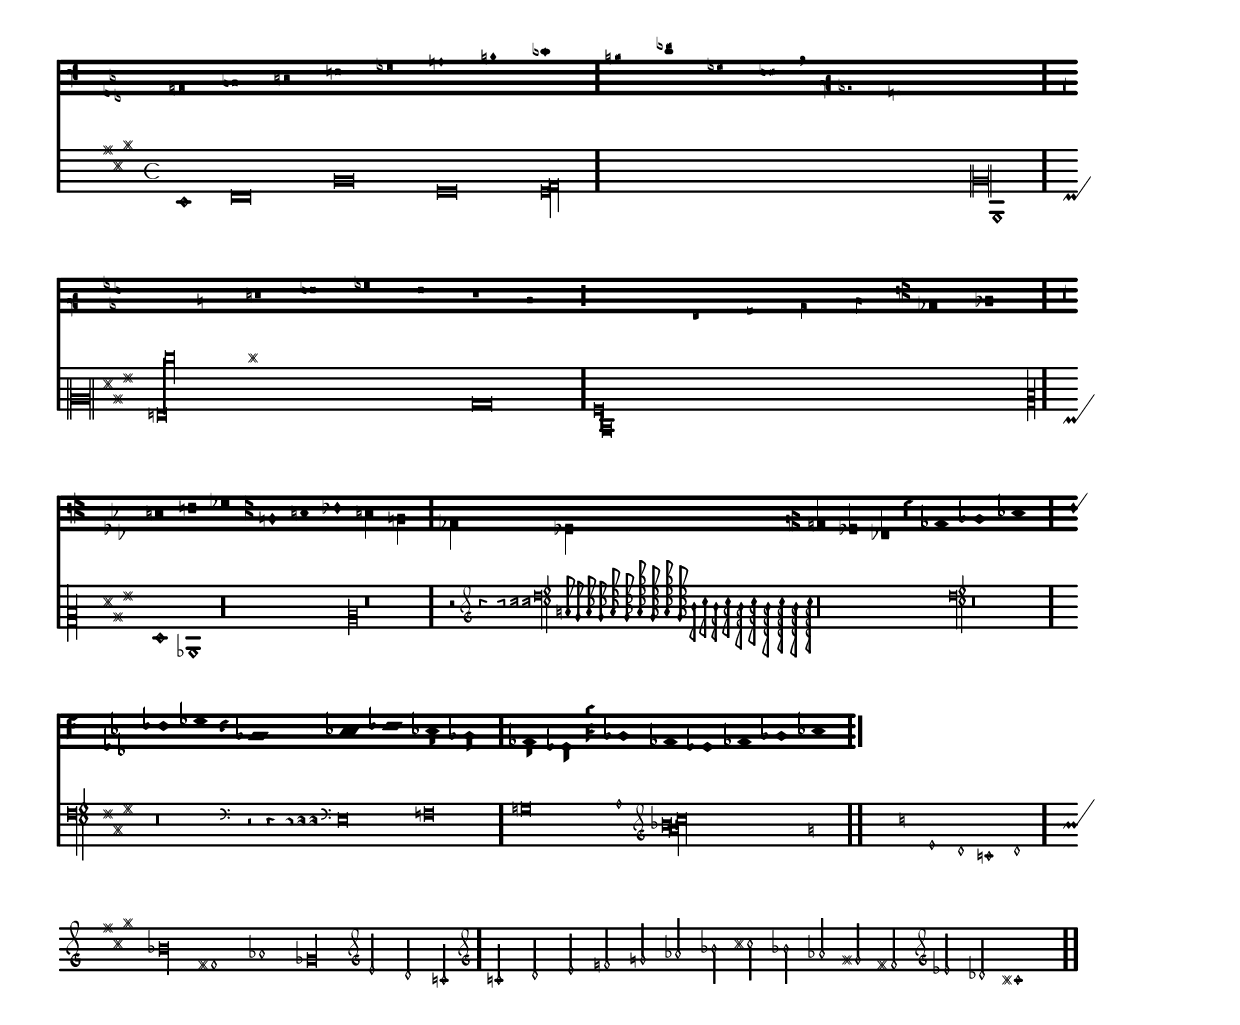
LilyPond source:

%% Do not edit this file; it is auto-generated from LSR http://lsr.dsi.unimi.it
%% This file is in the public domain.
\version "2.11.62"

\header {
  lsrtags = "ancient-notation"

  texidoces = "
Aquí se muestran muchos (¿o quizá todos?) de los símbolos que
están contemplados por la capacidad de LilyPond para la música
antigua.
"

  doctitlees = "Tipografía de música antigua"

  texidoc = "
Here are shown many (all?) of the symbols that are included in
LilyPond's support of ancient notation.



"
  doctitle = "Ancient fonts"
} % begin verbatim
upperStaff = \context GregorianStaff = "upperStaff" <<
  \context GregorianVoice <<
    \set Score.timing = ##f
%   \set Score.forceAccidental = ##t %%%%%%%% FIXME: what happened to this property?

    \override Staff.StaffSymbol  #'line-count = #4

     \transpose c c {
	\override Staff.KeySignature #'glyph-name-alist = #alteration-vaticana-glyph-name-alist
	\override Staff.Accidental #'glyph-name-alist = #alteration-vaticana-glyph-name-alist
	\override NoteHead  #'style = #'vaticana.punctum
	\key es \major
	\clef "vaticana-fa2"
	c!1 des! e! f! ges!

	\override NoteHead  #'style = #'vaticana.inclinatum
	a! b! ces'
	\override Staff.BarLine  #'bar-size = #3.0 \bar "|"
%	\break % 1 (8*1)

	\override NoteHead  #'style = #'vaticana.quilisma
	b! des'! ges! fes!
	\breathe
	\clef "vaticana-fa1"
	\override NoteHead  #'style = #'vaticana.plica
	es d
	\override NoteHead  #'style = #'vaticana.reverse-plica
	c d
	\override Staff.BarLine  #'bar-size = #3.0 \bar "|"
%	\break %2 (8*1)

	\override NoteHead  #'style = #'vaticana.punctum-cavum
	es f
	\override NoteHead  #'style = #'vaticana.lpes
	g as
	\override NoteHead  #'style = #'vaticana.upes
	bes as
	\override NoteHead  #'style = #'vaticana.vupes
	g f
	\override NoteHead  #'style = #'vaticana.linea-punctum
	\override Staff.BarLine  #'bar-size = #2.0 \bar "|"
%	\break % 3 (8*1)

	es d
	\override NoteHead  #'style = #'vaticana.epiphonus
	c d
	\override NoteHead  #'style = #'vaticana.cephalicus
	es f

	\override Staff.KeySignature #'glyph-name-alist = #alteration-medicaea-glyph-name-alist
	\override Staff.Accidental #'glyph-name-alist = #alteration-medicaea-glyph-name-alist
	\override Staff.Custos  #'style = #'medicaea
	\override NoteHead  #'style = #'medicaea.punctum
	\clef "medicaea-fa2"
	ces! des!
	\override Staff.BarLine  #'bar-size = #3.0 \bar "|"
%	\break % 4 (8*1)

	e! f! ges!
	\clef "medicaea-do2"
	\override NoteHead  #'style = #'medicaea.inclinatum
	a! b! ces'!
	\override NoteHead  #'style = #'medicaea.virga
	b! a!
	\override Staff.BarLine  #'bar-size = #3.0 \bar "|"
%	\break % 5 (8*1)

	ges! fes!
	\clef "medicaea-fa1"
	\override NoteHead  #'style = #'medicaea.rvirga
	e! des! ces!

	\override Staff.KeySignature #'glyph-name-alist = #alteration-hufnagel-glyph-name-alist
	\override Staff.Accidental #'glyph-name-alist = #alteration-hufnagel-glyph-name-alist
	\override Staff.Custos  #'style = #'hufnagel
	\override NoteHead  #'style = #'hufnagel.punctum
	\clef "hufnagel-fa2"
	ces! des! es!
	\override Staff.BarLine  #'bar-size = #3.0 \bar "|"
%	\break % 6 (8*1)

	fes! ges!
	\clef "hufnagel-do2"
	\override NoteHead  #'style = #'hufnagel.lpes
	as! bes! ces'!
	\override NoteHead  #'style = #'hufnagel.virga
	bes! as!
	\override Staff.BarLine  #'bar-size = #3.0 \bar "|"
%	\break % 7 (8*1)

	ges! fes!
	\clef "hufnagel-do-fa"
	\override NoteHead  #'style = #'hufnagel.punctum
	es! des! ces! des! es! fes!
	\bar "||"
%	\break % 8 (8*1)

	s32*1
%	\break % 12 (32*1)
    }
  >>
>>

lowerStaff = \context MensuralStaff = "lowerStaff" <<
  \context MensuralVoice <<
    
    % this is broken until further notice -- see refman
    % \override Staff.StaffSymbol  #'line-count = #5
    \applyOutput #'Staff #(outputproperty-compatibility (make-type-checker 'staff-symbol-interface) 'line-count 5)

     \transpose c c {
	\set autoBeaming = ##f
	\override NoteHead  #'style = #'neomensural
	\override Rest  #'style = #'neomensural
	\key a \major

% FIXME: lily crashes on some (invalid?) ligatures with:
%   ERROR: In procedure gh_scm2int:
%   ERROR: Wrong type argument in position 1: ()

% FIXME: lily emits "Programming error: Infinity or NaN encountered"
% on many ligatures such as BB.

	cis'1 d'\breve gis'\breve e'\breve \[ e'\longa fis'\longa \]
	\set Staff.forceClef = ##t
	\clef "neomensural-c2"
	cis1
	\bar "|"
%	\break % 2 (16*1)

	\[ g\breve dis''\longa \]
	b\breve \[ a\longa d\longa \]
	\clef "petrucci-c2"
%	\break % 4 (16*1)

	fis1 ces1
	\clef "petrucci-c2"
	r\longa
	\set Staff.forceClef = ##t
	\clef "mensural-c2"
	r\breve
	\bar "|"
%	\break % 5 (8*1)

	r2
	\clef "mensural-g"
	r4 r8 r16 r16
	\override NoteHead  #'style = #'mensural
	\override Stem  #'flag-style = #'mensural
	\override Stem  #'thickness = #1.0
	\override Rest  #'style = #'mensural
	\clef "petrucci-f"
	c8 b, c16 b, c32 b, c64 b, c64 b,
	d8 e  d16 e  d32 e  d64 e  d64 e
	r\longa
	\set Staff.forceClef = ##t
	\clef "petrucci-f"
	r\breve
	\bar "|"
%	\break % 6 (8*1)

	r\breve 
	\clef "mensural-f"
	% FIXME: must set Stem flag-style to #'neomensural to avoid
	% segmentation fault on r8/r16/r32.  (Strange: what has
	% Stem flag-style to do with mensural rests?)
	\override Stem  #'flag-style = #'neomensural
	% FIXME: produces warnings about "flag `neomensurald4' (or 3) not found".
	r2 r4 r8 r16 r16
	\override Stem  #'flag-style = #'mensural
	\set Staff.forceClef = ##t
	\clef "mensural-f"
	e\breve f g a1
	\clef "mensural-g"
%	\break % 7 (8*1)

	\[ bes'!\longa a'!\longa c''!\longa \]
	e'1 d' c' d' \bar "|"
	\bar "|"
%	\break % 9 (16*1)

	bes'!\longa fis'!1 as'!1 ges'!\longa % lig
	\set Staff.forceClef = ##t
	\clef "mensural-g"
	e'2 d' c' \bar "|"
%	\break % 11 (16*1)

	\set Staff.forceClef = ##t
	\clef "petrucci-g"
	c'2 d' e' f'
	\clef "petrucci-g"
	g' as'! bes'! cis''!
	bes'! as'! gis'! fis'!
	\set Staff.forceClef = ##t
	\clef "mensural-g"
	es'! des'! cis'!1 \bar "||"
%	\break % 12 (8*1)
    }
  >>
>>

\paper {
	line-thickness = #(/ staff-space 5.0)
}

\score {
    \context Score <<
	\upperStaff
	\lowerStaff
    >>
    \layout {
% do we want to keep these settings? -gp
	line-width = 17.25\cm
	textheight = 26.0\cm
	indent = 0.0
	\context {
	    \Score
	    \accepts MensuralStaff
	    \accepts GregorianStaff
%	    timing = ##f %%%%%%%% FIXME: this has no effect
	}
	\context {
	    \Voice
	    \name MensuralVoice
	    \alias Voice
	    \remove Ligature_bracket_engraver
	    \consists Mensural_ligature_engraver
	    \override NoteHead #'style = #'mensural
%	    \override Stem #'flag-style = #'mensural %%%%%%%% FIXME: this core dumps
	    \override Stem #'thickness = #1.0
	    \override Rest #'style = #'mensural
	    autoBeaming = ##f
	}
	\context {
	    \Voice
	    \name GregorianVoice
	    \alias Voice
	    \remove Ligature_bracket_engraver
%	    \consists Gregorian_ligature_engraver %%%%%%%% TODO: not yet implemented
	    \override NoteHead #'style = #'vaticana.punctum
	    autoBeaming = ##f
	}
	\context {
	    \Staff
	    \name MensuralStaff
	    \alias Staff
	    \accepts MensuralVoice
	    \consists Custos_engraver
	    \override TimeSignature #'style = #'mensural
	    \override KeySignature #'glyph-name-alist = #alteration-mensural-glyph-name-alist
	    \override Accidental #'glyph-name-alist = #alteration-mensural-glyph-name-alist
	    \override Custos #'style = #'mensural
	    \override Custos #'neutral-position = #3
	    \override Custos #'neutral-direction = #-1
	    clefGlyph = #"clefs.petrucci-c2"
	    clefPosition = #-2
	    clefOctavation = #0 
	}
	\context {
	    \Staff
	    \name GregorianStaff
	    \alias Staff
	    \accepts GregorianVoice
	    \consists Custos_engraver
	    \remove Time_signature_engraver
	    \override StaffSymbol #'thickness = #2.0
	    \override StaffSymbol #'line-count = #4
	    \override KeySignature #'glyph-name-alist = #alteration-vaticana-glyph-name-alist
	    \override Accidental #'glyph-name-alist = #alteration-vaticana-glyph-name-alist
	    \override Custos #'style = #'vaticana
	    \override Custos #'neutral-position = #4
	    \override Custos #'neutral-direction = #-1
	    clefGlyph = #"clefs.vaticana-do"
	    clefPosition = #1
	    clefOctavation = #0 
	}
	\context {
	    \RemoveEmptyStaffContext
	    \accepts MensuralVoice
	    \accepts GregorianVoice
        }
    }
}


